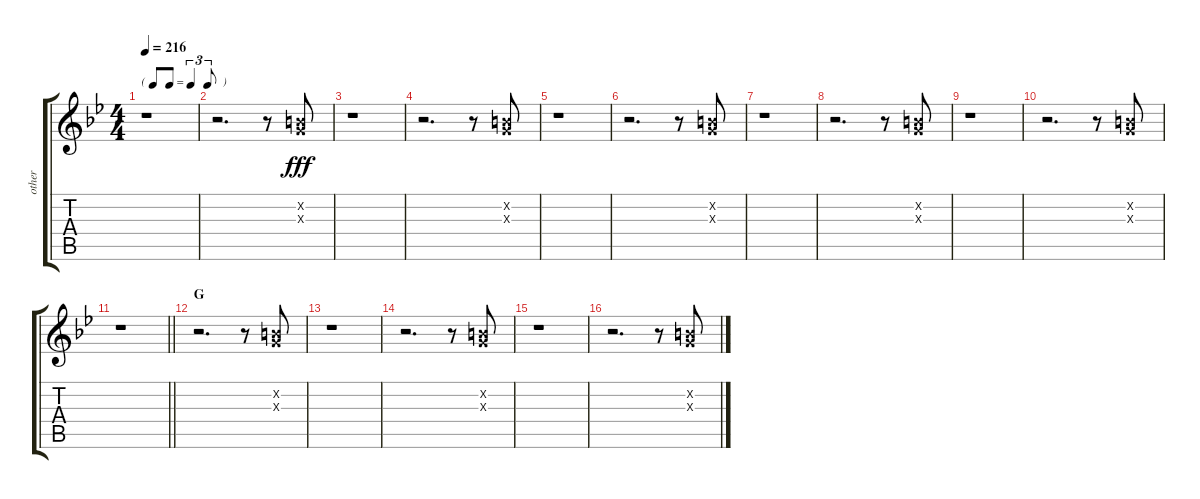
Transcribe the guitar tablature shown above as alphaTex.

\track ("other" "other") {instrument electricguitarmuted}
\staff {score tabs}
\tuning (E4 B3 G3 D3 A2 D2) {hide}
\ts (4 4)
\tf triplet8th
\tempo 216
\clef g2
\ks bb
r.1{dy fff} |
r.2{d} r.8 (0.2{x} 0.3{x}).8 |
r.1 |
r.2{d} r.8 (0.2{x} 0.3{x}).8 |
r.1 |
r.2{d} r.8 (0.2{x} 0.3{x}).8 |
r.1 |
r.2{d} r.8 (0.2{x} 0.3{x}).8 |
r.1 |
r.2{d} r.8 (0.2{x} 0.3{x}).8 |
\barLineRight lightlight
r.1 |
\section ("" "G")
r.2{d} r.8 (0.2{x} 0.3{x}).8 |
r.1 |
r.2{d} r.8 (0.2{x} 0.3{x}).8 |
r.1 |
r.2{d} r.8 (0.2{x} 0.3{x}).8
